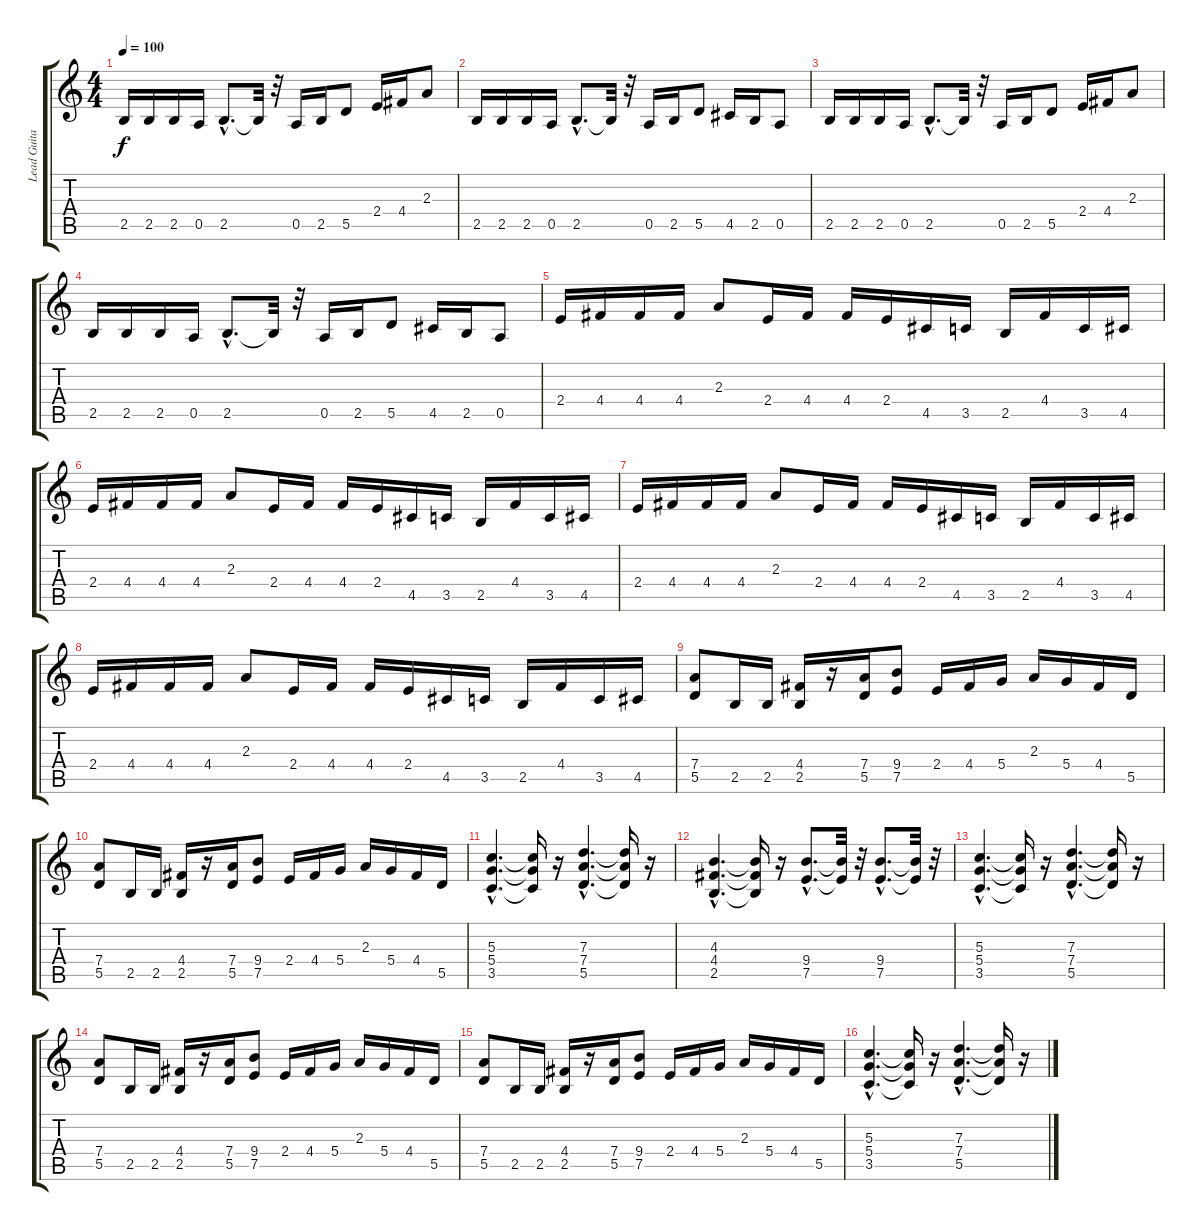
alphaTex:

\track ("Lead Guitar" "Lead Guita") {instrument distortionguitar}
\staff {score tabs}
\tuning (E4 B3 G3 D3 A2 E2) {hide}
\ts (4 4)
\tempo 100
\clef g2
\ks c
2.5.16{dy f} 2.5.16 2.5.16 0.5.16 2.5{hac}.8{d} 2.5{t}.32 r.32 0.5.16 2.5.16 5.5.8 2.4.16 4.4.16 2.3.8 |
2.5.16 2.5.16 2.5.16 0.5.16 2.5{hac}.8{d} 2.5{t}.32 r.32 0.5.16 2.5.16 5.5.8 4.5.16 2.5.16 0.5.8 |
2.5.16 2.5.16 2.5.16 0.5.16 2.5{hac}.8{d} 2.5{t}.32 r.32 0.5.16 2.5.16 5.5.8 2.4.16 4.4.16 2.3.8 |
2.5.16 2.5.16 2.5.16 0.5.16 2.5{hac}.8{d} 2.5{t}.32 r.32 0.5.16 2.5.16 5.5.8 4.5.16 2.5.16 0.5.8 |
2.4.16 4.4.16 4.4.16 4.4.16 2.3.8 2.4.16 4.4.16 4.4.16 2.4.16 4.5.16 3.5.16 2.5.16 4.4.16 3.5.16 4.5.16 |
2.4.16 4.4.16 4.4.16 4.4.16 2.3.8 2.4.16 4.4.16 4.4.16 2.4.16 4.5.16 3.5.16 2.5.16 4.4.16 3.5.16 4.5.16 |
2.4.16 4.4.16 4.4.16 4.4.16 2.3.8 2.4.16 4.4.16 4.4.16 2.4.16 4.5.16 3.5.16 2.5.16 4.4.16 3.5.16 4.5.16 |
2.4.16 4.4.16 4.4.16 4.4.16 2.3.8 2.4.16 4.4.16 4.4.16 2.4.16 4.5.16 3.5.16 2.5.16 4.4.16 3.5.16 4.5.16 |
(7.4 5.5).8 2.5.16{instrument electricguitarmuted} 2.5.16 (4.4 2.5).16{instrument distortionguitar} r.16 (7.4 5.5).16 (9.4 7.5).8 2.4.16 4.4.16 5.4.16 2.3.16 5.4.16 4.4.16 5.5.16 |
(7.4 5.5).8 2.5.16{instrument electricguitarmuted} 2.5.16 (4.4 2.5).16{instrument distortionguitar} r.16 (7.4 5.5).16 (9.4 7.5).8 2.4.16 4.4.16 5.4.16 2.3.16 5.4.16 4.4.16 5.5.16 |
(5.3{hac} 5.4{hac} 3.5{hac}).4{d} (5.3{t} 5.4{t} 3.5{t}).16 r.16 (7.3{hac} 7.4{hac} 5.5{hac}).4{d} (7.3{t} 7.4{t} 5.5{t}).16 r.16 |
(4.3{hac} 4.4{hac} 2.5{hac}).4{d} (4.3{t} 4.4{t} 2.5{t}).16 r.16 (9.4{hac} 7.5{hac}).8{d} (9.4{t} 7.5{t}).32 r.32 (9.4{hac} 7.5{hac}).8{d} (9.4{t} 7.5{t}).32 r.32 |
(5.3{hac} 5.4{hac} 3.5{hac}).4{d} (5.3{t} 5.4{t} 3.5{t}).16 r.16 (7.3{hac} 7.4{hac} 5.5{hac}).4{d} (7.3{t} 7.4{t} 5.5{t}).16 r.16 |
(7.4 5.5).8 2.5.16{instrument electricguitarmuted} 2.5.16 (4.4 2.5).16{instrument distortionguitar} r.16 (7.4 5.5).16 (9.4 7.5).8 2.4.16 4.4.16 5.4.16 2.3.16 5.4.16 4.4.16 5.5.16 |
(7.4 5.5).8 2.5.16{instrument electricguitarmuted} 2.5.16 (4.4 2.5).16{instrument distortionguitar} r.16 (7.4 5.5).16 (9.4 7.5).8 2.4.16 4.4.16 5.4.16 2.3.16 5.4.16 4.4.16 5.5.16 |
(5.3{hac} 5.4{hac} 3.5{hac}).4{d} (5.3{t} 5.4{t} 3.5{t}).16 r.16 (7.3{hac} 7.4{hac} 5.5{hac}).4{d} (7.3{t} 7.4{t} 5.5{t}).16 r.16
